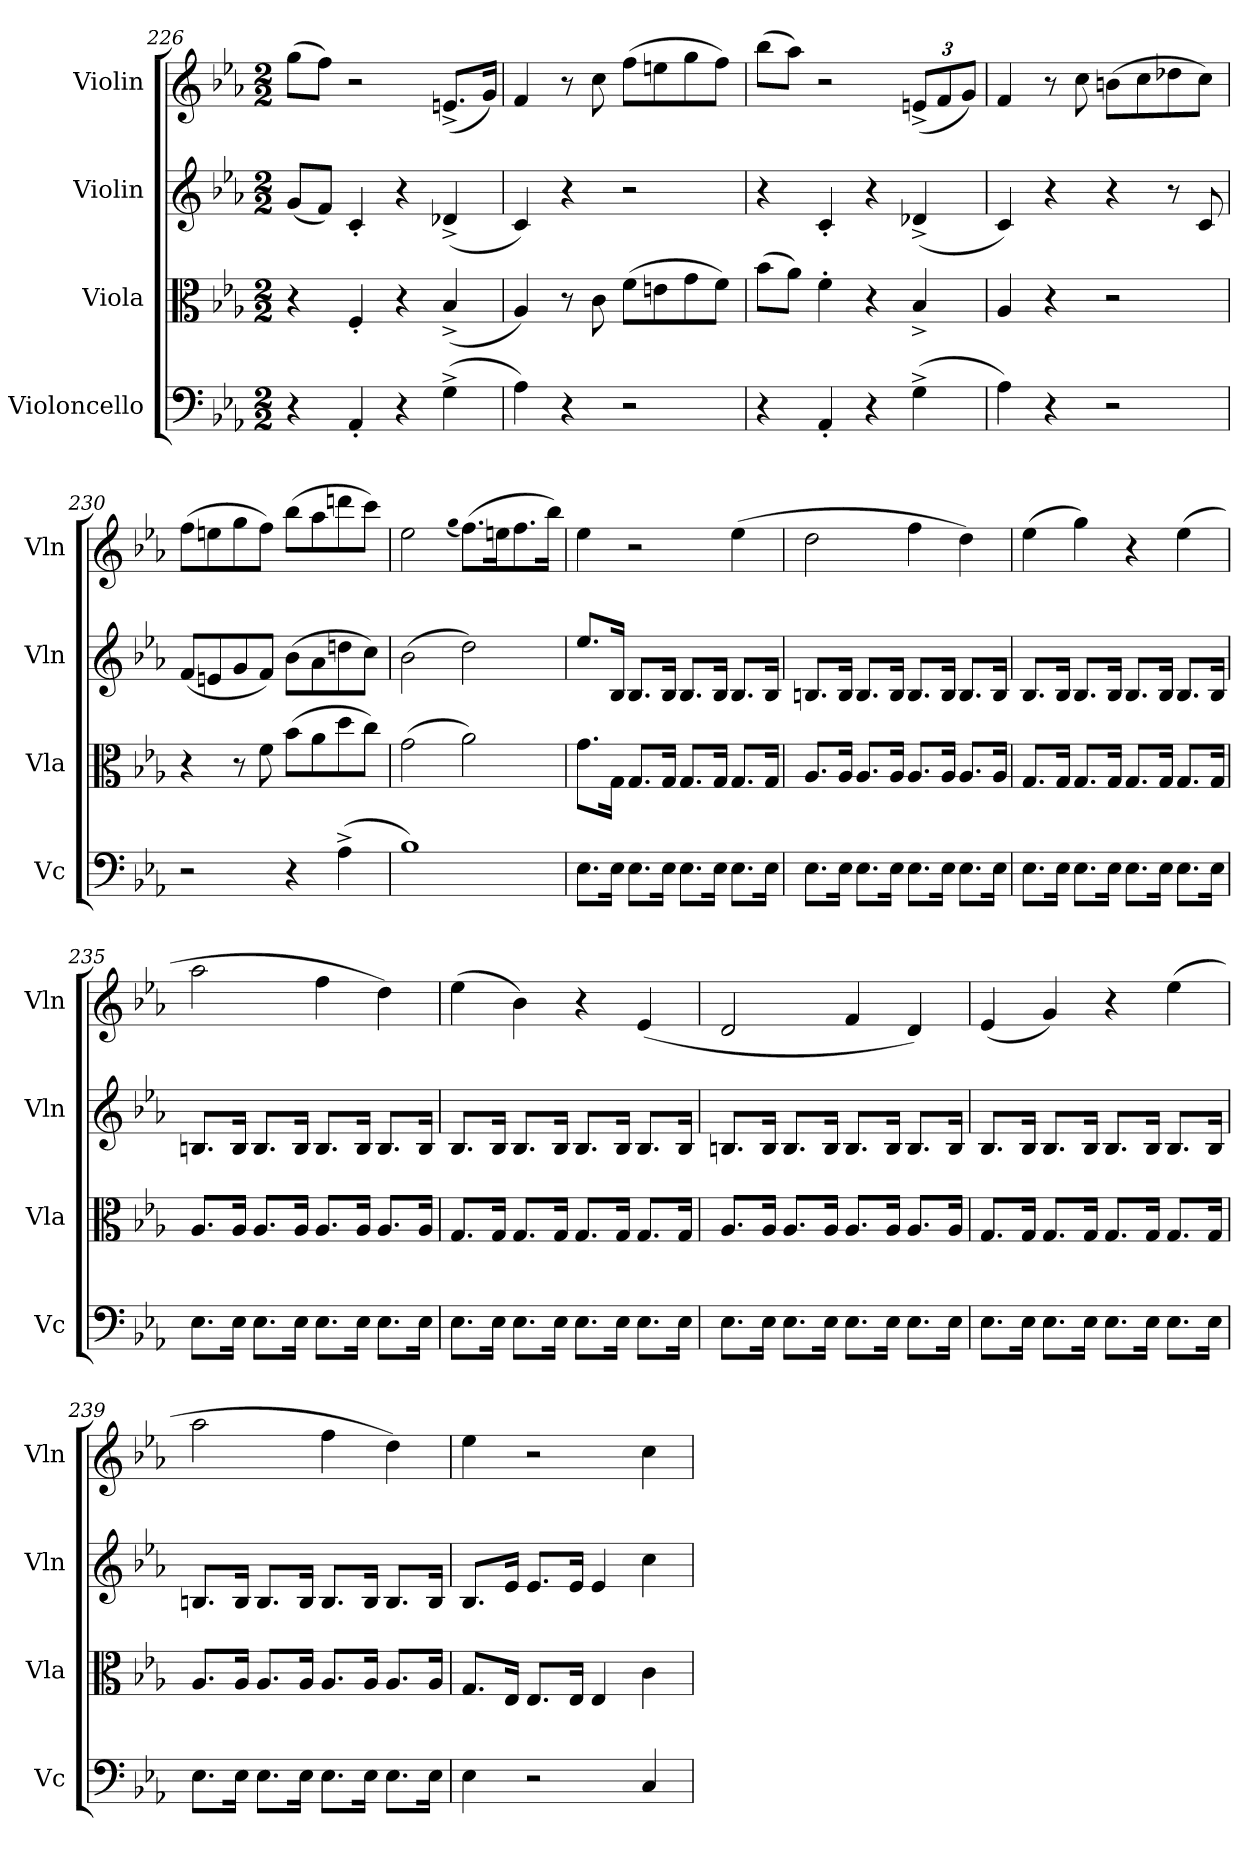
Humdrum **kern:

**kern	**kern	**kern	**kern
*part4	*part3	*part2	*part1
*staff4	*staff3	*staff2	*staff1
*I"Violoncello	*I"Viola	*I"Violin	*I"Violin
*I'Vc	*I'Vla	*I'Vln	*I'Vln
*clefF4	*clefC3	*clefG2	*clefG2
*k[b-e-a-]	*k[b-e-a-]	*k[b-e-a-]	*k[b-e-a-]
*M2/2	*M2/2	*M2/2	*M2/2
=226	=226	=226	=226
4r	4r	(8g/L	(8gg\L
.	.	8f/J)	8ff\J)
4AA-'/	4F'/	4c'/	2r
4r	4r	4r	.
(4G^\	(4B-^/	(4d-X^/	(8.en^/L
.	.	.	16g/Jk)
=227	=227	=227	=227
4A-\)	4A-/)	4c/)	4f/
4r	8r	4r	8r
.	8c\	.	8cc\
2r	(8f\L	2r	(8ff\L
.	8en\	.	8een\
.	8g\	.	8gg\
.	8f\J)	.	8ff\J)
=228	=228	=228	=228
4r	(8b-\L	4r	(8bb-\L
.	8a-\J)	.	8aa-\J)
4AA-'/	4f'\	4c'/	2r
4r	4r	4r	.
(4G^\	4B-^/	(4d-X^/	(12en^/L
.	.	.	12f/
.	.	.	12g/J)
=229	=229	=229	=229
4A-\)	4A-/	4c/)	4f/
4r	4r	4r	8r
.	.	.	8cc\
2r	2r	4r	(8bn\L
.	.	.	8cc\
.	.	8r	8dd-X\
.	.	8c/	8cc\J)
=230	=230	=230	=230
2r	4r	(8f/L	(8ff\L
.	.	8en/	8een\
.	8r	8g/	8gg\
.	8f\	8f/J)	8ff\J)
4r	(8b-\L	(8b-\L	(8bb-\L
.	8a-\	8a-\	8aa-\
(4A-^\	8dd\	8ddn\	8dddn\
.	8cc\J)	8cc\J)	8ccc\J)
=231	=231	=231	=231
1B-)	(2g\	(2b-\	2ee-\
.	.	.	(qgg
.	2a-\)	2dd\)	(8.ff\L)
.	.	.	16een\K
.	.	.	8.ff\
.	.	.	16bb-\Jk)
=232	=232	=232	=232
8.E-\L	8.g\L	8.ee-/L	4ee-\
16E-\Jk	16G\Jk	16B-/Jk	.
8.E-\L	8.G/L	8.B-/L	2r
16E-\Jk	16G/Jk	16B-/Jk	.
8.E-\L	8.G/L	8.B-/L	.
16E-\Jk	16G/Jk	16B-/Jk	.
8.E-\L	8.G/L	8.B-/L	(4ee-\
16E-\Jk	16G/Jk	16B-/Jk	.
=233	=233	=233	=233
8.E-\L	8.A-/L	8.Bn/L	2dd\
16E-\Jk	16A-/Jk	16B/Jk	.
8.E-\L	8.A-/L	8.B/L	.
16E-\Jk	16A-/Jk	16B/Jk	.
8.E-\L	8.A-/L	8.B/L	4ff\
16E-\Jk	16A-/Jk	16B/Jk	.
8.E-\L	8.A-/L	8.B/L	4dd\)
16E-\Jk	16A-/Jk	16B/Jk	.
=234	=234	=234	=234
8.E-\L	8.G/L	8.B-/L	(4ee-\
16E-\Jk	16G/Jk	16B-/Jk	.
8.E-\L	8.G/L	8.B-/L	4gg\)
16E-\Jk	16G/Jk	16B-/Jk	.
8.E-\L	8.G/L	8.B-/L	4r
16E-\Jk	16G/Jk	16B-/Jk	.
8.E-\L	8.G/L	8.B-/L	(4ee-\
16E-\Jk	16G/Jk	16B-/Jk	.
=235	=235	=235	=235
8.E-\L	8.A-/L	8.Bn/L	2aa-\
16E-\Jk	16A-/Jk	16B/Jk	.
8.E-\L	8.A-/L	8.B/L	.
16E-\Jk	16A-/Jk	16B/Jk	.
8.E-\L	8.A-/L	8.B/L	4ff\
16E-\Jk	16A-/Jk	16B/Jk	.
8.E-\L	8.A-/L	8.B/L	4dd\)
16E-\Jk	16A-/Jk	16B/Jk	.
=236	=236	=236	=236
8.E-\L	8.G/L	8.B-/L	(4ee-\
16E-\Jk	16G/Jk	16B-/Jk	.
8.E-\L	8.G/L	8.B-/L	4b-\)
16E-\Jk	16G/Jk	16B-/Jk	.
8.E-\L	8.G/L	8.B-/L	4r
16E-\Jk	16G/Jk	16B-/Jk	.
8.E-\L	8.G/L	8.B-/L	(4e-/
16E-\Jk	16G/Jk	16B-/Jk	.
=237	=237	=237	=237
8.E-\L	8.A-/L	8.Bn/L	2d/
16E-\Jk	16A-/Jk	16B/Jk	.
8.E-\L	8.A-/L	8.B/L	.
16E-\Jk	16A-/Jk	16B/Jk	.
8.E-\L	8.A-/L	8.B/L	4f/
16E-\Jk	16A-/Jk	16B/Jk	.
8.E-\L	8.A-/L	8.B/L	4d/)
16E-\Jk	16A-/Jk	16B/Jk	.
=238	=238	=238	=238
8.E-\L	8.G/L	8.B-/L	(4e-/
16E-\Jk	16G/Jk	16B-/Jk	.
8.E-\L	8.G/L	8.B-/L	4g/)
16E-\Jk	16G/Jk	16B-/Jk	.
8.E-\L	8.G/L	8.B-/L	4r
16E-\Jk	16G/Jk	16B-/Jk	.
8.E-\L	8.G/L	8.B-/L	(4ee-\
16E-\Jk	16G/Jk	16B-/Jk	.
=239	=239	=239	=239
8.E-\L	8.A-/L	8.Bn/L	2aa-\
16E-\Jk	16A-/Jk	16B/Jk	.
8.E-\L	8.A-/L	8.B/L	.
16E-\Jk	16A-/Jk	16B/Jk	.
8.E-\L	8.A-/L	8.B/L	4ff\
16E-\Jk	16A-/Jk	16B/Jk	.
8.E-\L	8.A-/L	8.B/L	4dd\)
16E-\Jk	16A-/Jk	16B/Jk	.
=240	=240	=240	=240
4E-\	8.G/L	8.B-/L	4ee-\
.	16E-/Jk	16e-/Jk	.
2r	8.E-/L	8.e-/L	2r
.	16E-/Jk	16e-/Jk	.
.	4E-/	4e-/	.
4C/	4c\	4cc\	4cc\
=	=	=	=
*-	*-	*-	*-
